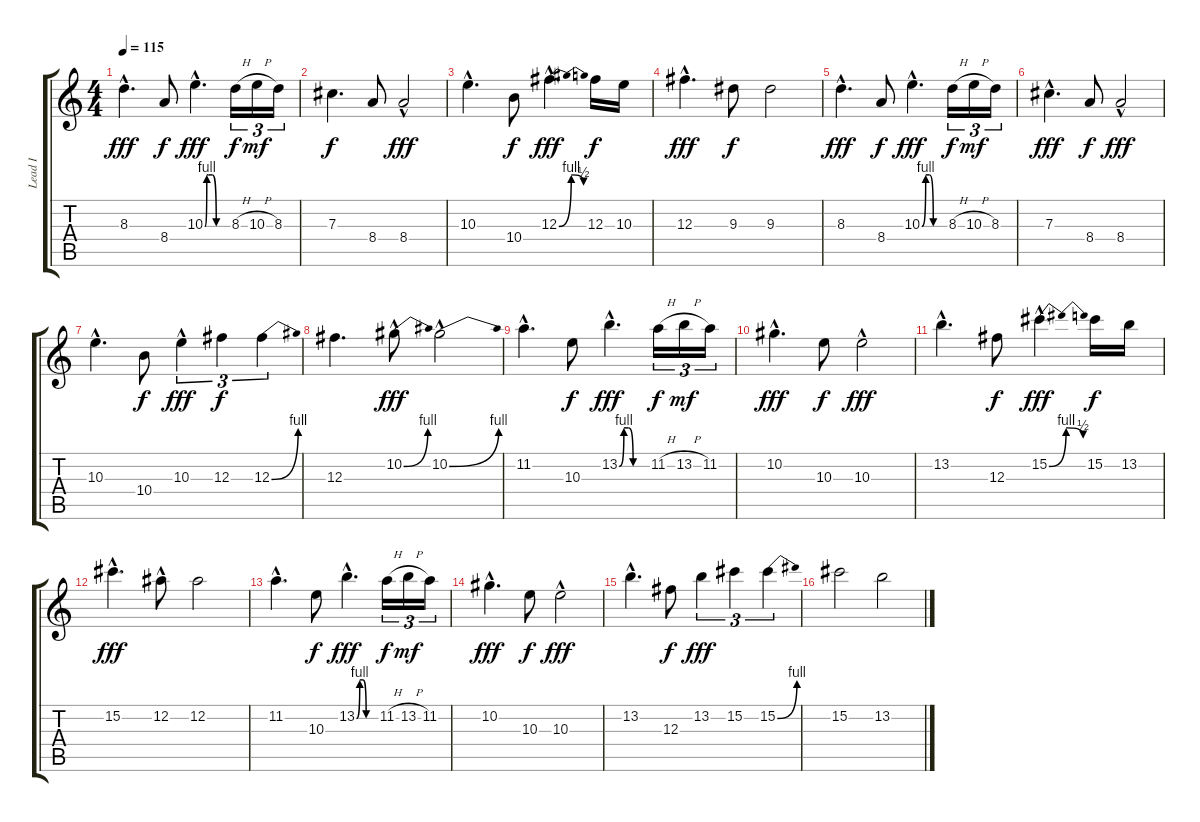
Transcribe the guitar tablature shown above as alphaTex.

\track ("Lead I" "Lead I") {instrument distortionguitar}
\staff {score tabs}
\tuning (Eb4 Bb3 Gb3 Db3 Ab2 Eb2) {hide}
\ts (4 4)
\tempo 115
\clef g2
\ks c
8.3{hac}.4{d dy fff} 8.4.8{dy f} 10.3{be (custom 0 0 5 4 10 4 20 4 30 0 60 0) hac}.4{d dy fff} 8.3{h}.16{tu (3 2) dy f} 10.3{h}.16{tu (3 2) dy mf} 8.3.16{tu (3 2)} |
7.3.4{d dy f} 8.4.8 8.4{hac}.2{dy fff} |
10.3{hac}.4{d} 10.4.8{dy f} 12.3{be (bendrelease 0 0 10 4 30 4 60 2) hac}.4{d dy fff} 12.3.16{dy f} 10.3.16 |
12.3{hac}.4{d dy fff} 9.3.8{dy f} 9.3.2 |
8.3{hac}.4{d dy fff} 8.4.8{dy f} 10.3{be (custom 0 0 10 4 20 4 30 0 60 0) hac}.4{d dy fff} 8.3{h}.16{tu (3 2) dy f} 10.3{h}.16{tu (3 2) dy mf} 8.3.16{tu (3 2)} |
7.3{hac}.4{d dy fff} 8.4.8{dy f} 8.4{hac}.2{dy fff} |
10.3{hac}.4{d} 10.4.8{dy f} 10.3{hac}.4{tu (3 2) dy fff} 12.3.4{tu (3 2) dy f} 12.3{be (bend 0 0 60 4)}.4{tu (3 2)} |
12.3.4{d} 10.2{be (bend 0 0 60 4) hac}.8{dy fff} 10.2{be (bend 0 0 60 4) hac}.2 |
11.2{hac}.4{d} 10.3.8{dy f} 13.2{be (custom 0 0 10 4 20 4 30 0 60 0) hac}.4{d dy fff} 11.2{h}.16{tu (3 2) dy f} 13.2{h}.16{tu (3 2) dy mf} 11.2.16{tu (3 2)} |
10.2{hac}.4{d dy fff} 10.3.8{dy f} 10.3{hac}.2{dy fff} |
13.2{hac}.4{d} 12.3.8{dy f} 15.2{be (bendrelease 0 0 10 4 45 4 60 2) hac}.4{d dy fff} 15.2.16{dy f} 13.2.16 |
15.2{hac}.4{d dy fff} 12.2{hac}.8 12.2.2 |
11.2{hac}.4{d} 10.3.8{dy f} 13.2{be (custom 0 0 10 4 20 4 30 0 60 0) hac}.4{d dy fff} 11.2{h}.16{tu (3 2) dy f} 13.2{h}.16{tu (3 2) dy mf} 11.2.16{tu (3 2)} |
10.2{hac}.4{d dy fff} 10.3.8{dy f} 10.3{hac}.2{dy fff} |
13.2{hac}.4{d} 12.3.8{dy f} 13.2.4{tu (3 2) dy fff} 15.2.4{tu (3 2)} 15.2{be (bend 0 0 60 4)}.4{tu (3 2)} |
15.2.2 13.2.2
